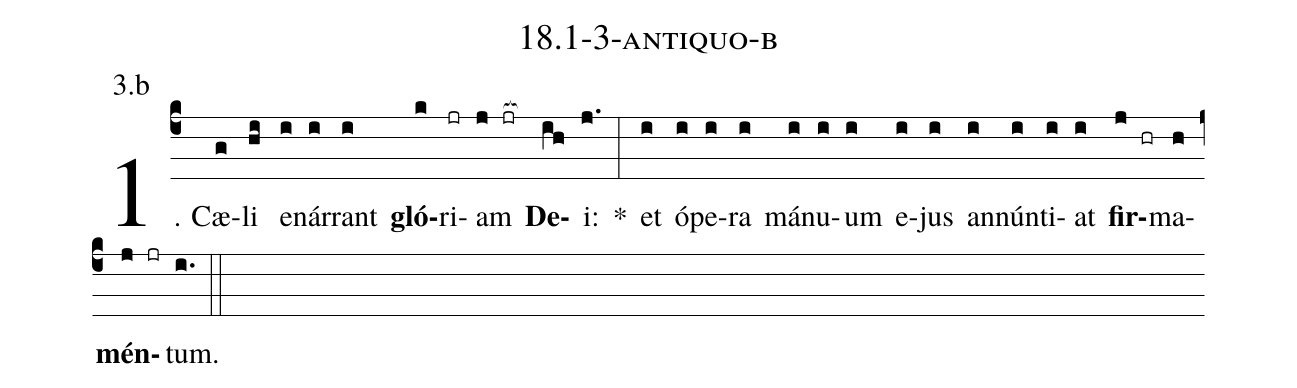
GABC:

name: 18.1-3-antiquo-b;
annotation: 3.b;
%%
(c4)1. Cæ(g)li(hi) e(i)nár(i)rant(i) <b>gló</b>(k)ri(jr)am(j jr[ocb:1{]) <b>De</b>(ih[ocb:0}])i:(j.) *(:) et(i) ó(i)pe(i)ra(i) má(i)nu(i)um(i) e(i)jus(i) an(i)nún(i)ti(i)at(i) <b>fir</b>(j hr)ma(h)<b>mén</b>(j jr)tum.(i.) (::)


%E(i) u(i) o(j) u(h) a(j) e.(i.) (::)
